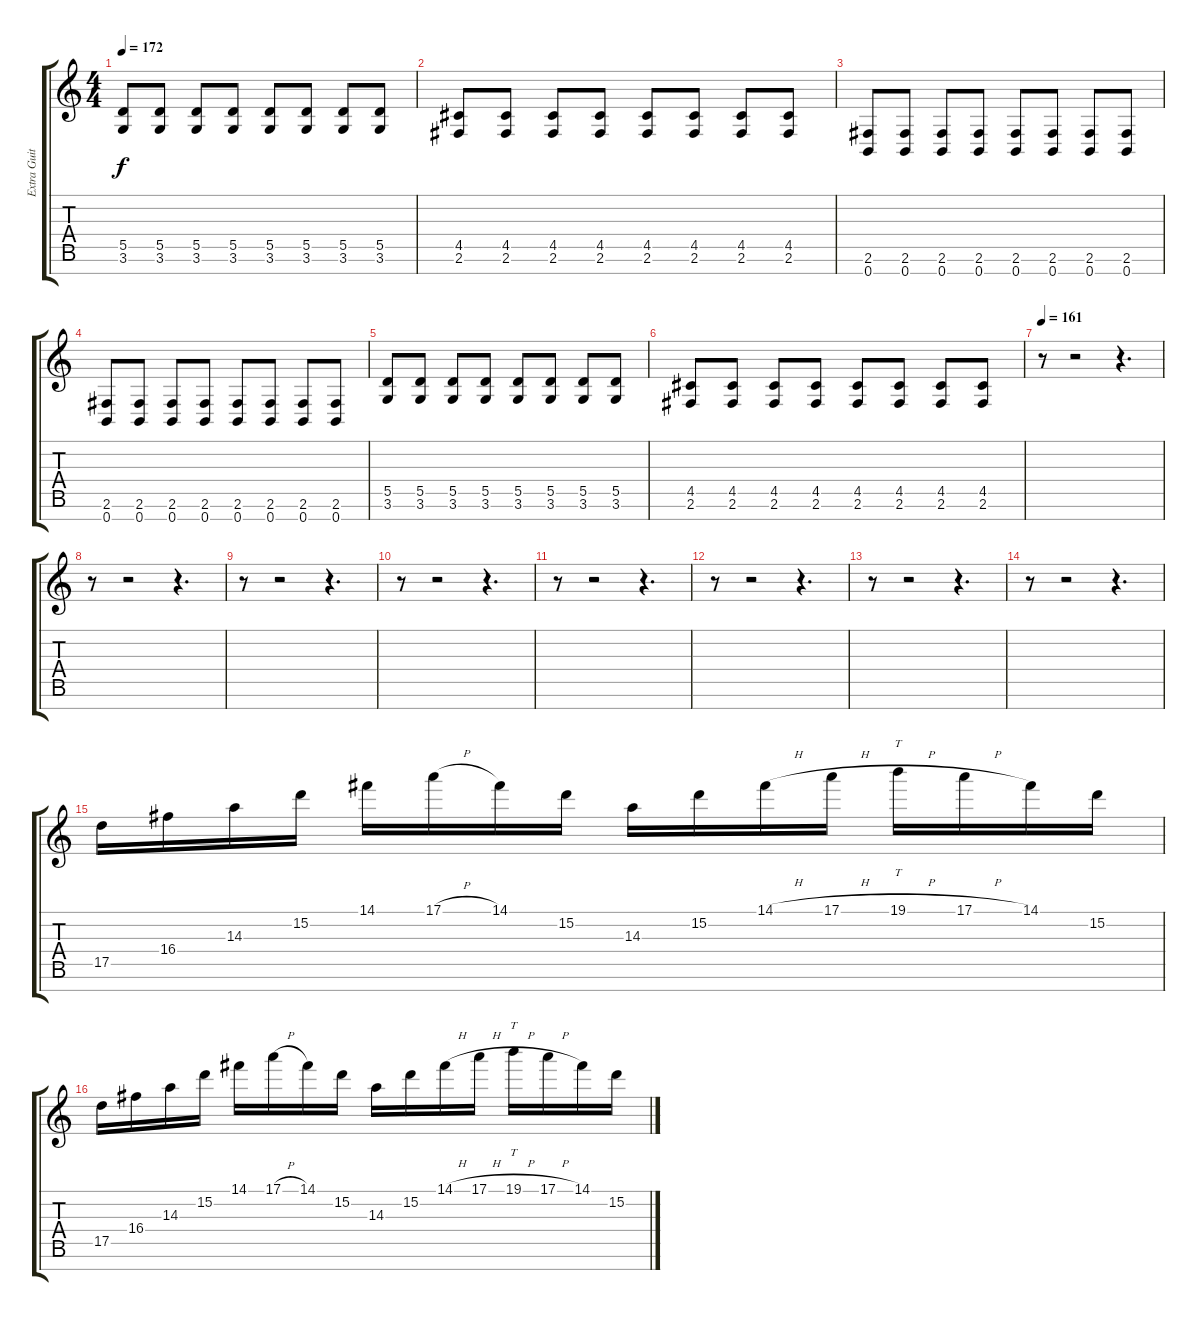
\track ("Extra Guitar" "Extra Guit") {instrument distortionguitar}
\staff {score tabs}
\tuning (E4 B3 G3 D3 A2 E2 B1) {hide}
\ts (4 4)
\tempo 172
\clef g2
\ks c
(5.5 3.6).8{dy f} (5.5 3.6).8 (5.5 3.6).8 (5.5 3.6).8 (5.5 3.6).8 (5.5 3.6).8 (5.5 3.6).8 (5.5 3.6).8 |
(4.5 2.6).8 (4.5 2.6).8 (4.5 2.6).8 (4.5 2.6).8 (4.5 2.6).8 (4.5 2.6).8 (4.5 2.6).8 (4.5 2.6).8 |
(2.6 0.7).8 (2.6 0.7).8 (2.6 0.7).8 (2.6 0.7).8 (2.6 0.7).8 (2.6 0.7).8 (2.6 0.7).8 (2.6 0.7).8 |
(2.6 0.7).8 (2.6 0.7).8 (2.6 0.7).8 (2.6 0.7).8 (2.6 0.7).8 (2.6 0.7).8 (2.6 0.7).8 (2.6 0.7).8 |
(5.5 3.6).8 (5.5 3.6).8 (5.5 3.6).8 (5.5 3.6).8 (5.5 3.6).8 (5.5 3.6).8 (5.5 3.6).8 (5.5 3.6).8 |
(4.5 2.6).8 (4.5 2.6).8 (4.5 2.6).8 (4.5 2.6).8 (4.5 2.6).8 (4.5 2.6).8 (4.5 2.6).8 (4.5 2.6).8 |
\tempo 161
r.8 r.2 r.4{d} |
r.8 r.2 r.4{d} |
r.8 r.2 r.4{d} |
r.8 r.2 r.4{d} |
r.8 r.2 r.4{d} |
r.8 r.2 r.4{d} |
r.8 r.2 r.4{d} |
r.8 r.2 r.4{d} |
17.5.16 16.4.16 14.3.16 15.2.16 14.1.16 17.1{h}.16 14.1.16 15.2.16 14.3.16 15.2.16 14.1{h}.16 17.1{h}.16 19.1{h}.16{tt} 17.1{h}.16 14.1.16 15.2.16 |
17.5.16 16.4.16 14.3.16 15.2.16 14.1.16 17.1{h}.16 14.1.16 15.2.16 14.3.16 15.2.16 14.1{h}.16 17.1{h}.16 19.1{h}.16{tt} 17.1{h}.16 14.1.16 15.2.16
